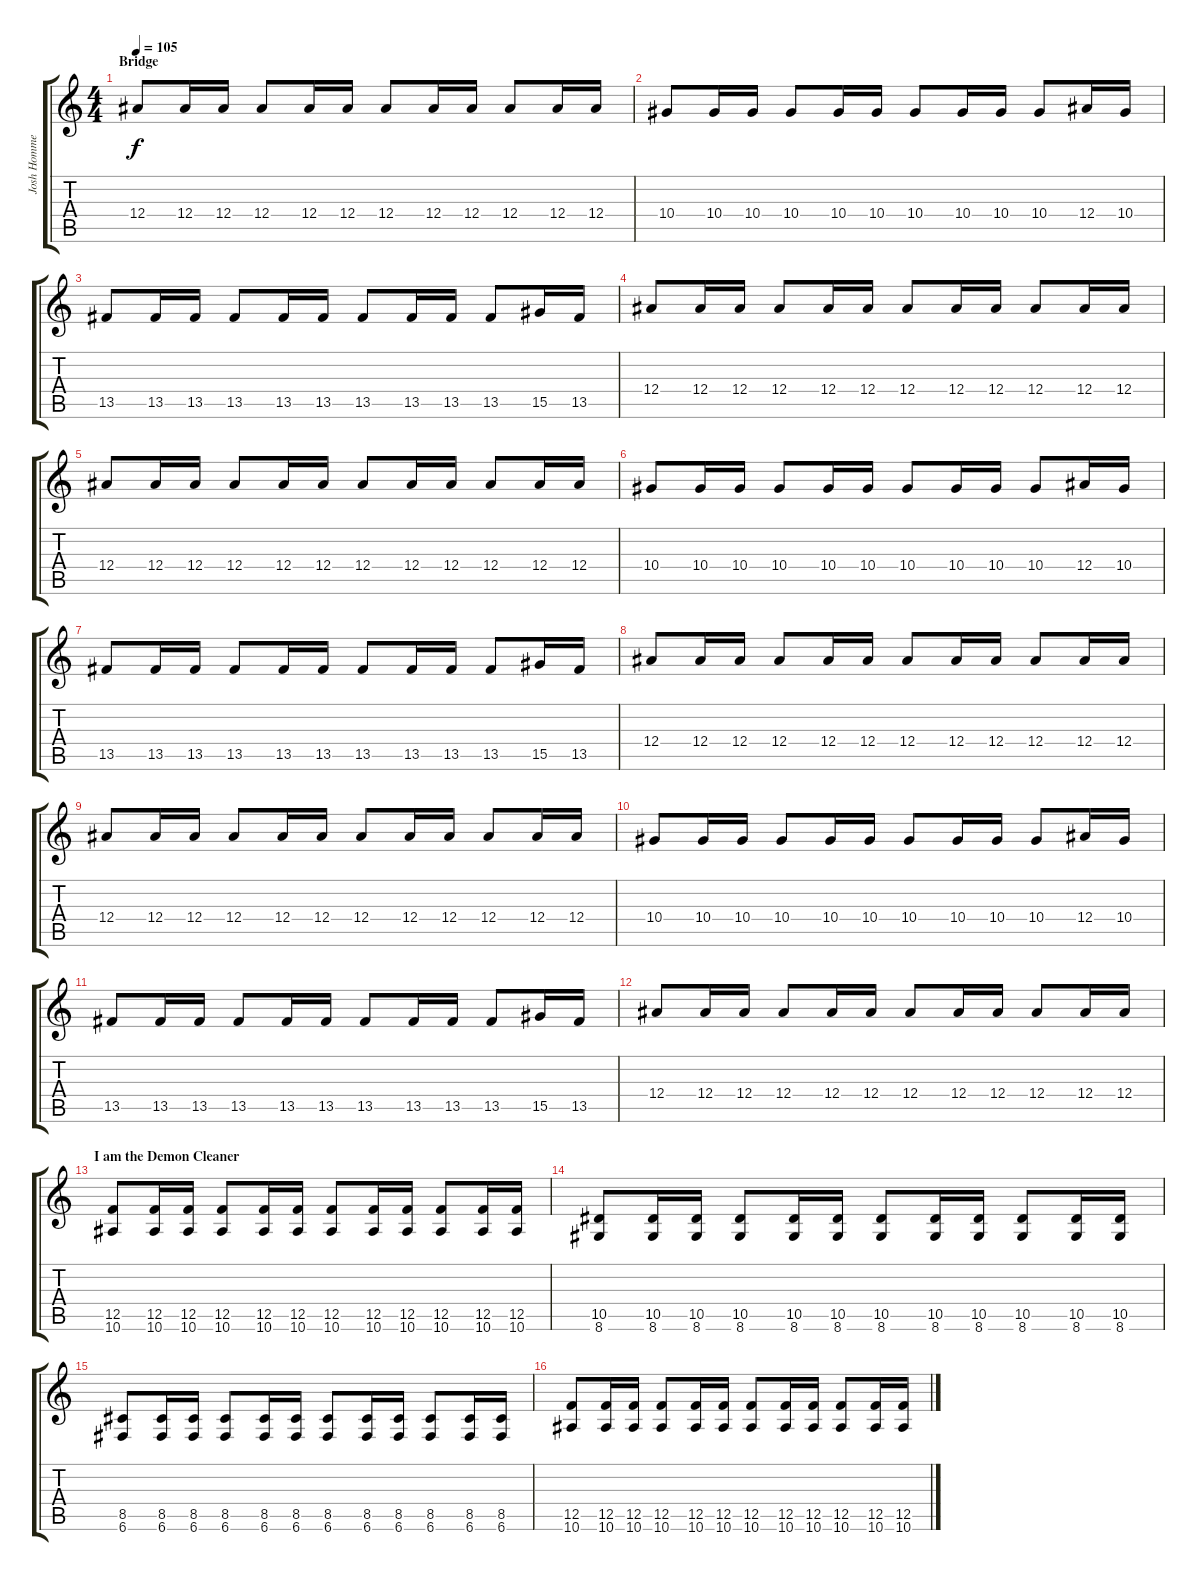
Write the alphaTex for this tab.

\track ("Josh Homme - Guitar" "Josh Homme") {instrument distortionguitar}
\staff {score tabs}
\tuning (C4 G3 Eb3 Bb2 F2 C2) {hide}
\ts (4 4)
\section ("" "Bridge")
\tempo 105
\clef g2
\ks c
12.4.8{dy f} 12.4.16 12.4.16 12.4.8 12.4.16 12.4.16 12.4.8 12.4.16 12.4.16 12.4.8 12.4.16 12.4.16 |
10.4.8 10.4.16 10.4.16 10.4.8 10.4.16 10.4.16 10.4.8 10.4.16 10.4.16 10.4.8 12.4.16 10.4.16 |
13.5.8 13.5.16 13.5.16 13.5.8 13.5.16 13.5.16 13.5.8 13.5.16 13.5.16 13.5.8 15.5.16 13.5.16 |
12.4.8 12.4.16 12.4.16 12.4.8 12.4.16 12.4.16 12.4.8 12.4.16 12.4.16 12.4.8 12.4.16 12.4.16 |
12.4.8 12.4.16 12.4.16 12.4.8 12.4.16 12.4.16 12.4.8 12.4.16 12.4.16 12.4.8 12.4.16 12.4.16 |
10.4.8 10.4.16 10.4.16 10.4.8 10.4.16 10.4.16 10.4.8 10.4.16 10.4.16 10.4.8 12.4.16 10.4.16 |
13.5.8 13.5.16 13.5.16 13.5.8 13.5.16 13.5.16 13.5.8 13.5.16 13.5.16 13.5.8 15.5.16 13.5.16 |
12.4.8 12.4.16 12.4.16 12.4.8 12.4.16 12.4.16 12.4.8 12.4.16 12.4.16 12.4.8 12.4.16 12.4.16 |
12.4.8 12.4.16 12.4.16 12.4.8 12.4.16 12.4.16 12.4.8 12.4.16 12.4.16 12.4.8 12.4.16 12.4.16 |
10.4.8 10.4.16 10.4.16 10.4.8 10.4.16 10.4.16 10.4.8 10.4.16 10.4.16 10.4.8 12.4.16 10.4.16 |
13.5.8 13.5.16 13.5.16 13.5.8 13.5.16 13.5.16 13.5.8 13.5.16 13.5.16 13.5.8 15.5.16 13.5.16 |
12.4.8 12.4.16 12.4.16 12.4.8 12.4.16 12.4.16 12.4.8 12.4.16 12.4.16 12.4.8 12.4.16 12.4.16 |
\section ("" "I am the Demon Cleaner")
(12.5 10.6).8 (12.5 10.6).16 (12.5 10.6).16 (12.5 10.6).8 (12.5 10.6).16 (12.5 10.6).16 (12.5 10.6).8 (12.5 10.6).16 (12.5 10.6).16 (12.5 10.6).8 (12.5 10.6).16 (12.5 10.6).16 |
(10.5 8.6).8 (10.5 8.6).16 (10.5 8.6).16 (10.5 8.6).8 (10.5 8.6).16 (10.5 8.6).16 (10.5 8.6).8 (10.5 8.6).16 (10.5 8.6).16 (10.5 8.6).8 (10.5 8.6).16 (10.5 8.6).16 |
(8.5 6.6).8 (8.5 6.6).16 (8.5 6.6).16 (8.5 6.6).8 (8.5 6.6).16 (8.5 6.6).16 (8.5 6.6).8 (8.5 6.6).16 (8.5 6.6).16 (8.5 6.6).8 (8.5 6.6).16 (8.5 6.6).16 |
(12.5 10.6).8 (12.5 10.6).16 (12.5 10.6).16 (12.5 10.6).8 (12.5 10.6).16 (12.5 10.6).16 (12.5 10.6).8 (12.5 10.6).16 (12.5 10.6).16 (12.5 10.6).8 (12.5 10.6).16 (12.5 10.6).16
